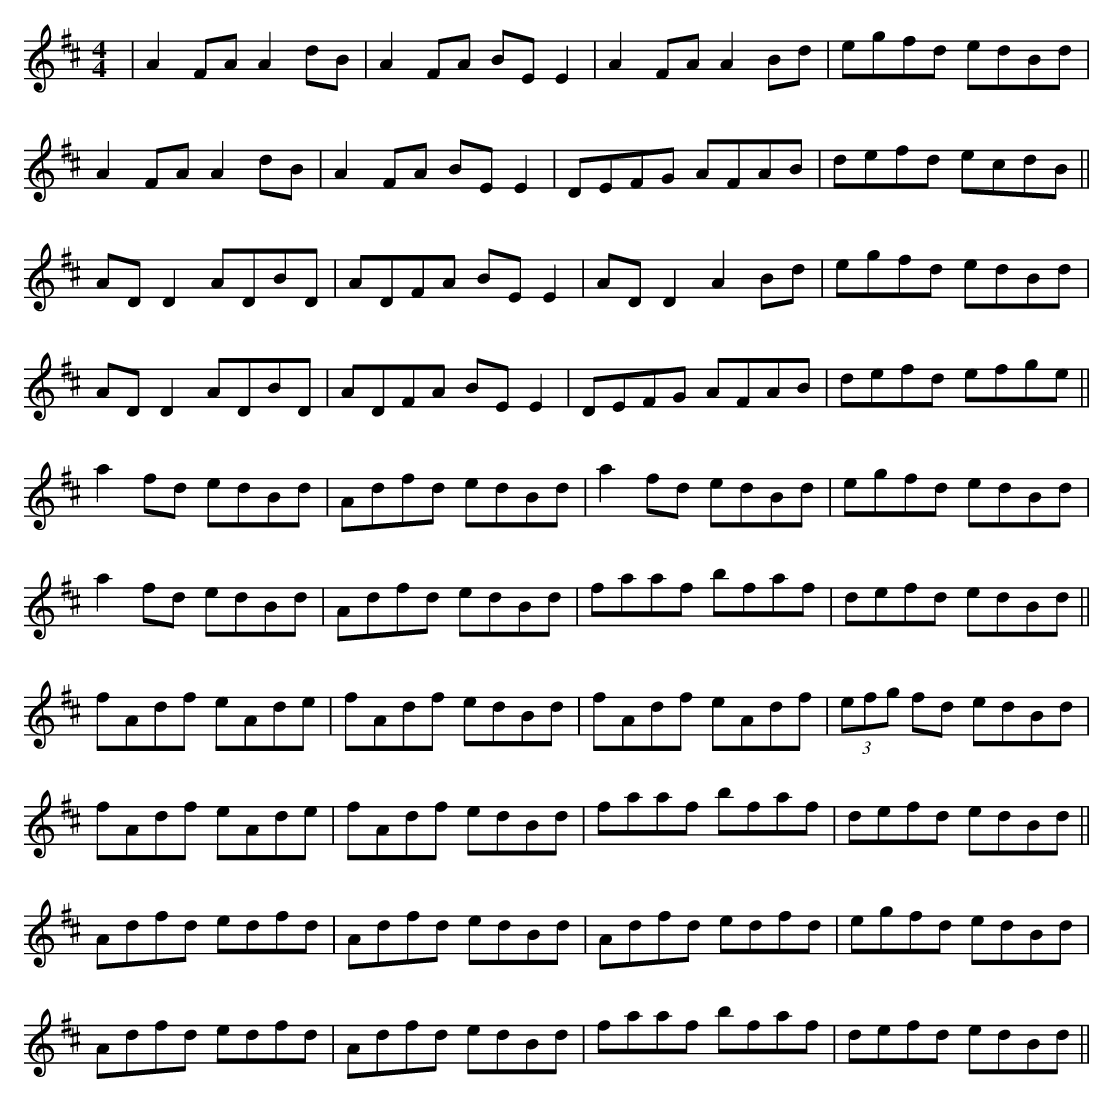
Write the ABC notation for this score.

X:1
M:4/4
K:D
|A2FA A2dB|A2FA BEE2|A2FA A2Bd|egfd edBd|
A2FA A2dB|A2FA BEE2|DEFG AFAB|defd ecdB||
AD D2 ADBD|ADFA BEE2|AD D2 A2Bd|egfd edBd|
AD D2 ADBD|ADFA BEE2|DEFG AFAB|defd efge||
a2fd edBd|Adfd edBd|a2fd edBd|egfd edBd|
a2fd edBd|Adfd edBd|faaf bfaf|defd edBd||
fAdf eAde|fAdf edBd|fAdf eAdf|(3efg fd edBd|
fAdf eAde|fAdf edBd|faaf bfaf|defd edBd||
Adfd edfd|Adfd edBd|Adfd edfd|egfd edBd|
Adfd edfd|Adfd edBd|faaf bfaf|defd edBd||
